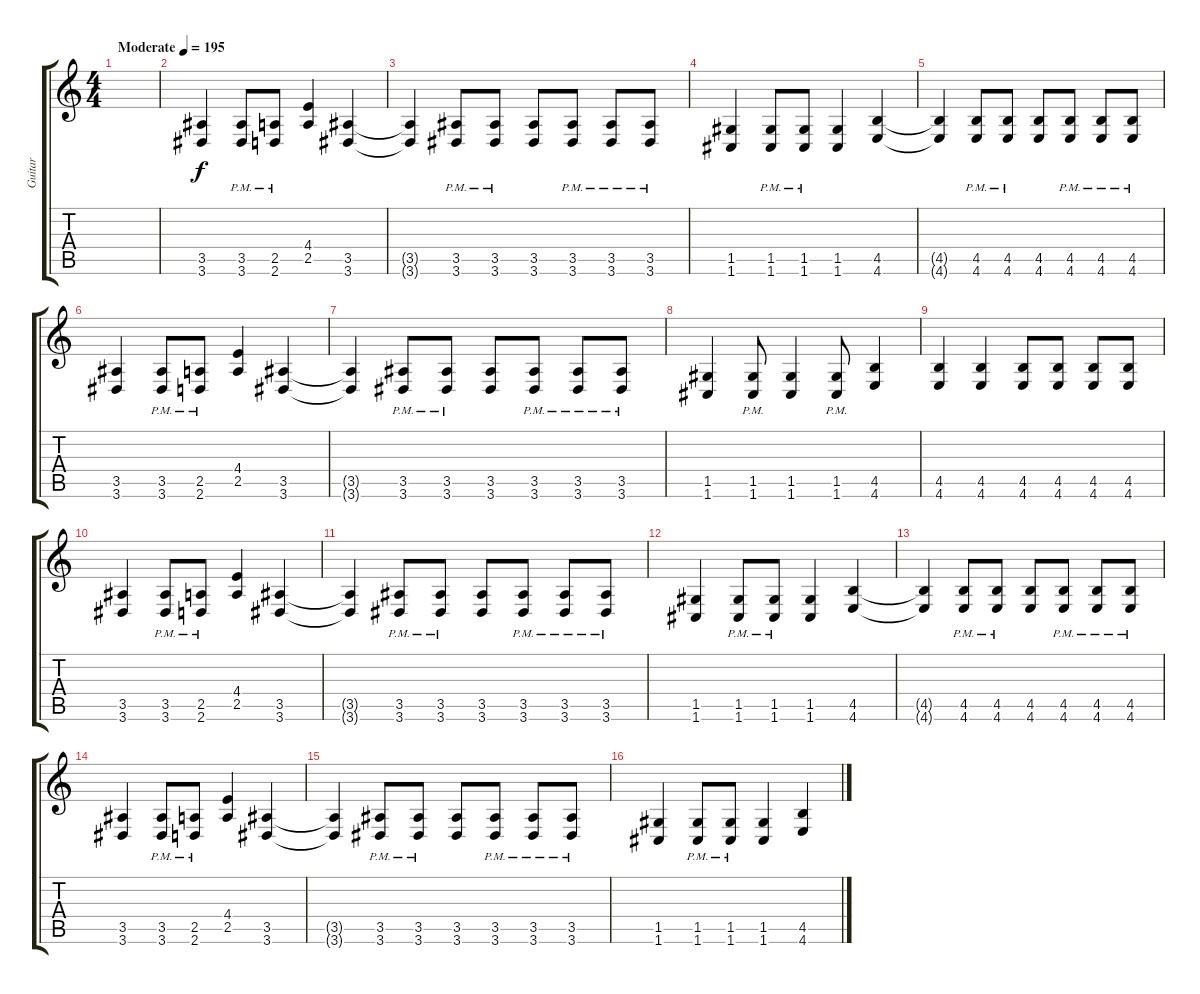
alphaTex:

\track ("Guitar" "Guitar") {instrument distortionguitar}
\staff {score tabs}
\tuning (D4 A3 F3 C3 G2 C2) {hide}
\ts (4 4)
\tempo (195 "Moderate")
\clef g2
\ks c
|
(3.5 3.6).4 (3.5{pm} 3.6{pm}).8 (2.5{pm} 2.6{pm}).8 (4.4 2.5).4 (3.5 3.6).4 |
(3.5{t} 3.6{t}).4 (3.5{pm} 3.6{pm}).8 (3.5{pm} 3.6{pm}).8 (3.5 3.6).8 (3.5{pm} 3.6{pm}).8 (3.5{pm} 3.6{pm}).8 (3.5{pm} 3.6{pm}).8 |
(1.5 1.6).4 (1.5{pm} 1.6{pm}).8 (1.5{pm} 1.6{pm}).8 (1.5 1.6).4 (4.5 4.6).4 |
(4.5{t} 4.6{t}).4 (4.5{pm} 4.6{pm}).8 (4.5{pm} 4.6{pm}).8 (4.5 4.6).8 (4.5{pm} 4.6{pm}).8 (4.5{pm} 4.6{pm}).8 (4.5{pm} 4.6{pm}).8 |
(3.5 3.6).4 (3.5{pm} 3.6{pm}).8 (2.5{pm} 2.6{pm}).8 (4.4 2.5).4 (3.5 3.6).4 |
(3.5{t} 3.6{t}).4 (3.5{pm} 3.6{pm}).8 (3.5{pm} 3.6{pm}).8 (3.5 3.6).8 (3.5{pm} 3.6{pm}).8 (3.5{pm} 3.6{pm}).8 (3.5{pm} 3.6{pm}).8 |
(1.5 1.6).4 (1.5{pm} 1.6{pm}).8 (1.5 1.6).4 (1.5{pm} 1.6{pm}).8 (4.5 4.6).4 |
(4.5 4.6).4 (4.5 4.6).4 (4.5 4.6).8 (4.5 4.6).8 (4.5 4.6).8 (4.5 4.6).8 |
(3.5 3.6).4 (3.5{pm} 3.6{pm}).8 (2.5{pm} 2.6{pm}).8 (4.4 2.5).4 (3.5 3.6).4 |
(3.5{t} 3.6{t}).4 (3.5{pm} 3.6{pm}).8 (3.5{pm} 3.6{pm}).8 (3.5 3.6).8 (3.5{pm} 3.6{pm}).8 (3.5{pm} 3.6{pm}).8 (3.5{pm} 3.6{pm}).8 |
(1.5 1.6).4 (1.5{pm} 1.6{pm}).8 (1.5{pm} 1.6{pm}).8 (1.5 1.6).4 (4.5 4.6).4 |
(4.5{t} 4.6{t}).4 (4.5{pm} 4.6{pm}).8 (4.5{pm} 4.6{pm}).8 (4.5 4.6).8 (4.5{pm} 4.6{pm}).8 (4.5{pm} 4.6{pm}).8 (4.5{pm} 4.6{pm}).8 |
(3.5 3.6).4 (3.5{pm} 3.6{pm}).8 (2.5{pm} 2.6{pm}).8 (4.4 2.5).4 (3.5 3.6).4 |
(3.5{t} 3.6{t}).4 (3.5{pm} 3.6{pm}).8 (3.5{pm} 3.6{pm}).8 (3.5 3.6).8 (3.5{pm} 3.6{pm}).8 (3.5{pm} 3.6{pm}).8 (3.5{pm} 3.6{pm}).8 |
(1.5 1.6).4 (1.5{pm} 1.6{pm}).8 (1.5{pm} 1.6{pm}).8 (1.5 1.6).4 (4.5 4.6).4
